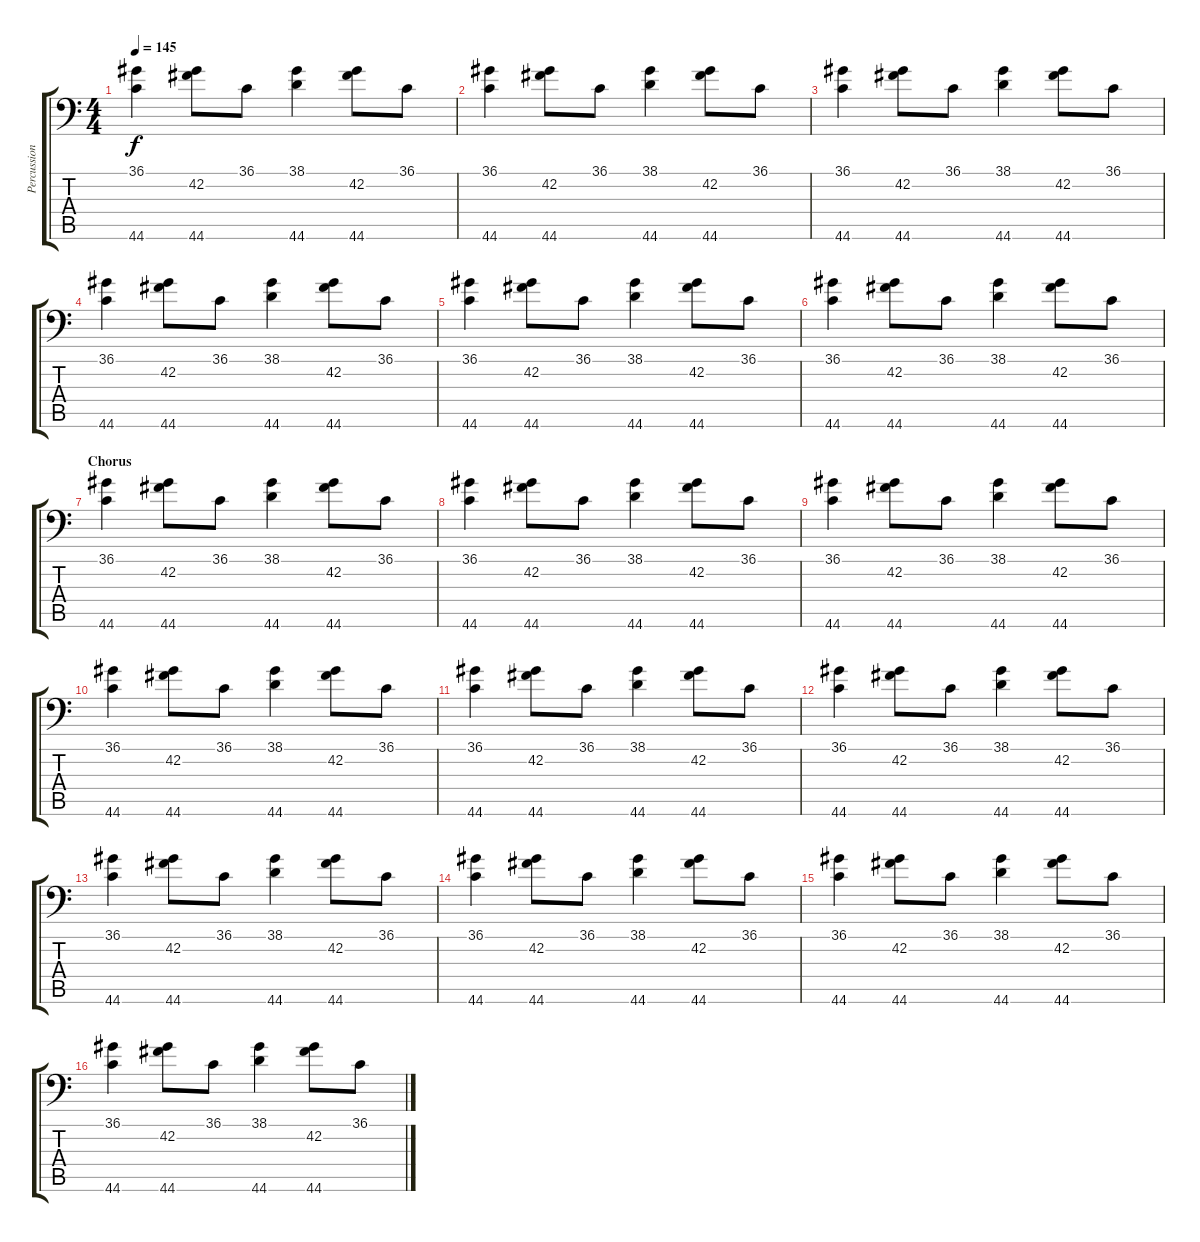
\track ("Percussion" "Percussion") {instrument acousticgrandpiano}
\staff {score tabs}
\tuning (C-1 C-1 C-1 C-1 C-1 C-1) {hide}
\ts (4 4)
\tempo 145
\clef f4
\ks c
(36.1 44.6).4{dy f} (42.2 44.6).8 36.1.8 (38.1 44.6).4 (42.2 44.6).8 36.1.8 |
(36.1 44.6).4 (42.2 44.6).8 36.1.8 (38.1 44.6).4 (42.2 44.6).8 36.1.8 |
(36.1 44.6).4 (42.2 44.6).8 36.1.8 (38.1 44.6).4 (42.2 44.6).8 36.1.8 |
(36.1 44.6).4 (42.2 44.6).8 36.1.8 (38.1 44.6).4 (42.2 44.6).8 36.1.8 |
(36.1 44.6).4 (42.2 44.6).8 36.1.8 (38.1 44.6).4 (42.2 44.6).8 36.1.8 |
(36.1 44.6).4 (42.2 44.6).8 36.1.8 (38.1 44.6).4 (42.2 44.6).8 36.1.8 |
\section ("" "Chorus")
(36.1 44.6).4 (42.2 44.6).8 36.1.8 (38.1 44.6).4 (42.2 44.6).8 36.1.8 |
\section ("" "")
(36.1 44.6).4 (42.2 44.6).8 36.1.8 (38.1 44.6).4 (42.2 44.6).8 36.1.8 |
(36.1 44.6).4 (42.2 44.6).8 36.1.8 (38.1 44.6).4 (42.2 44.6).8 36.1.8 |
(36.1 44.6).4 (42.2 44.6).8 36.1.8 (38.1 44.6).4 (42.2 44.6).8 36.1.8 |
(36.1 44.6).4 (42.2 44.6).8 36.1.8 (38.1 44.6).4 (42.2 44.6).8 36.1.8 |
(36.1 44.6).4 (42.2 44.6).8 36.1.8 (38.1 44.6).4 (42.2 44.6).8 36.1.8 |
(36.1 44.6).4 (42.2 44.6).8 36.1.8 (38.1 44.6).4 (42.2 44.6).8 36.1.8 |
(36.1 44.6).4 (42.2 44.6).8 36.1.8 (38.1 44.6).4 (42.2 44.6).8 36.1.8 |
(36.1 44.6).4 (42.2 44.6).8 36.1.8 (38.1 44.6).4 (42.2 44.6).8 36.1.8 |
(36.1 44.6).4 (42.2 44.6).8 36.1.8 (38.1 44.6).4 (42.2 44.6).8 36.1.8
